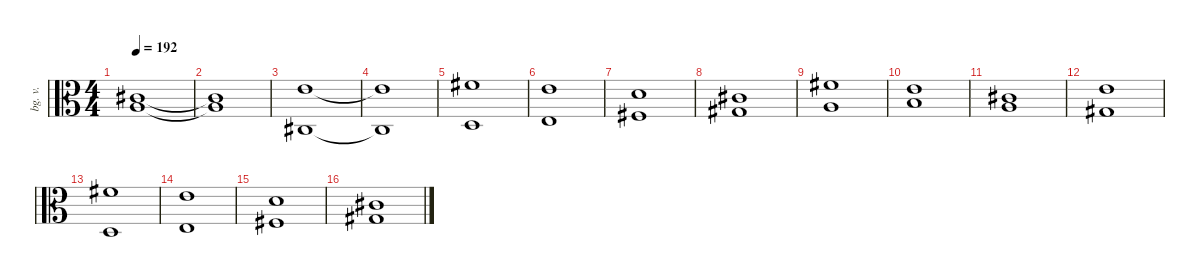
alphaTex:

\defaultSystemsLayout 4
\hideDynamics
\bracketExtendMode nobrackets
\otherSystemsTrackNameOrientation horizontal
\track ("Background Vocal" "bg. v.") {instrument viola}
\staff {score}
\tuning (A4 D4 G3 C3)
\ts (4 4)
\tempo 192
\clef c3
\ks c
(6.3{acc #} 9.4).1{dy mf beam Up} |
(6.3{t acc #} 9.4{t}).1{beam Up} |
(9.3 1.4{acc #}).1{beam Up} |
(9.3{t} 1.4{t acc #}).1{beam Up} |
(11.3{acc #} 2.4).1{beam Up} |
(9.3 4.4).1{beam Up} |
(7.3 6.4{acc #}).1{beam Up} |
(6.3{acc #} 8.4{acc #}).1{beam Up} |
(11.3{acc #} 9.4).1{beam Down} |
(9.3 11.4).1{beam Down} |
(6.3{acc #} 9.4).1{beam Up} |
(9.3 8.4{acc #}).1{beam Up} |
(11.3{acc #} 2.4).1{beam Up} |
(9.3 4.4).1{beam Up} |
(7.3 6.4{acc #}).1{beam Up} |
(6.3{acc #} 8.4{acc #}).1{beam Up}
